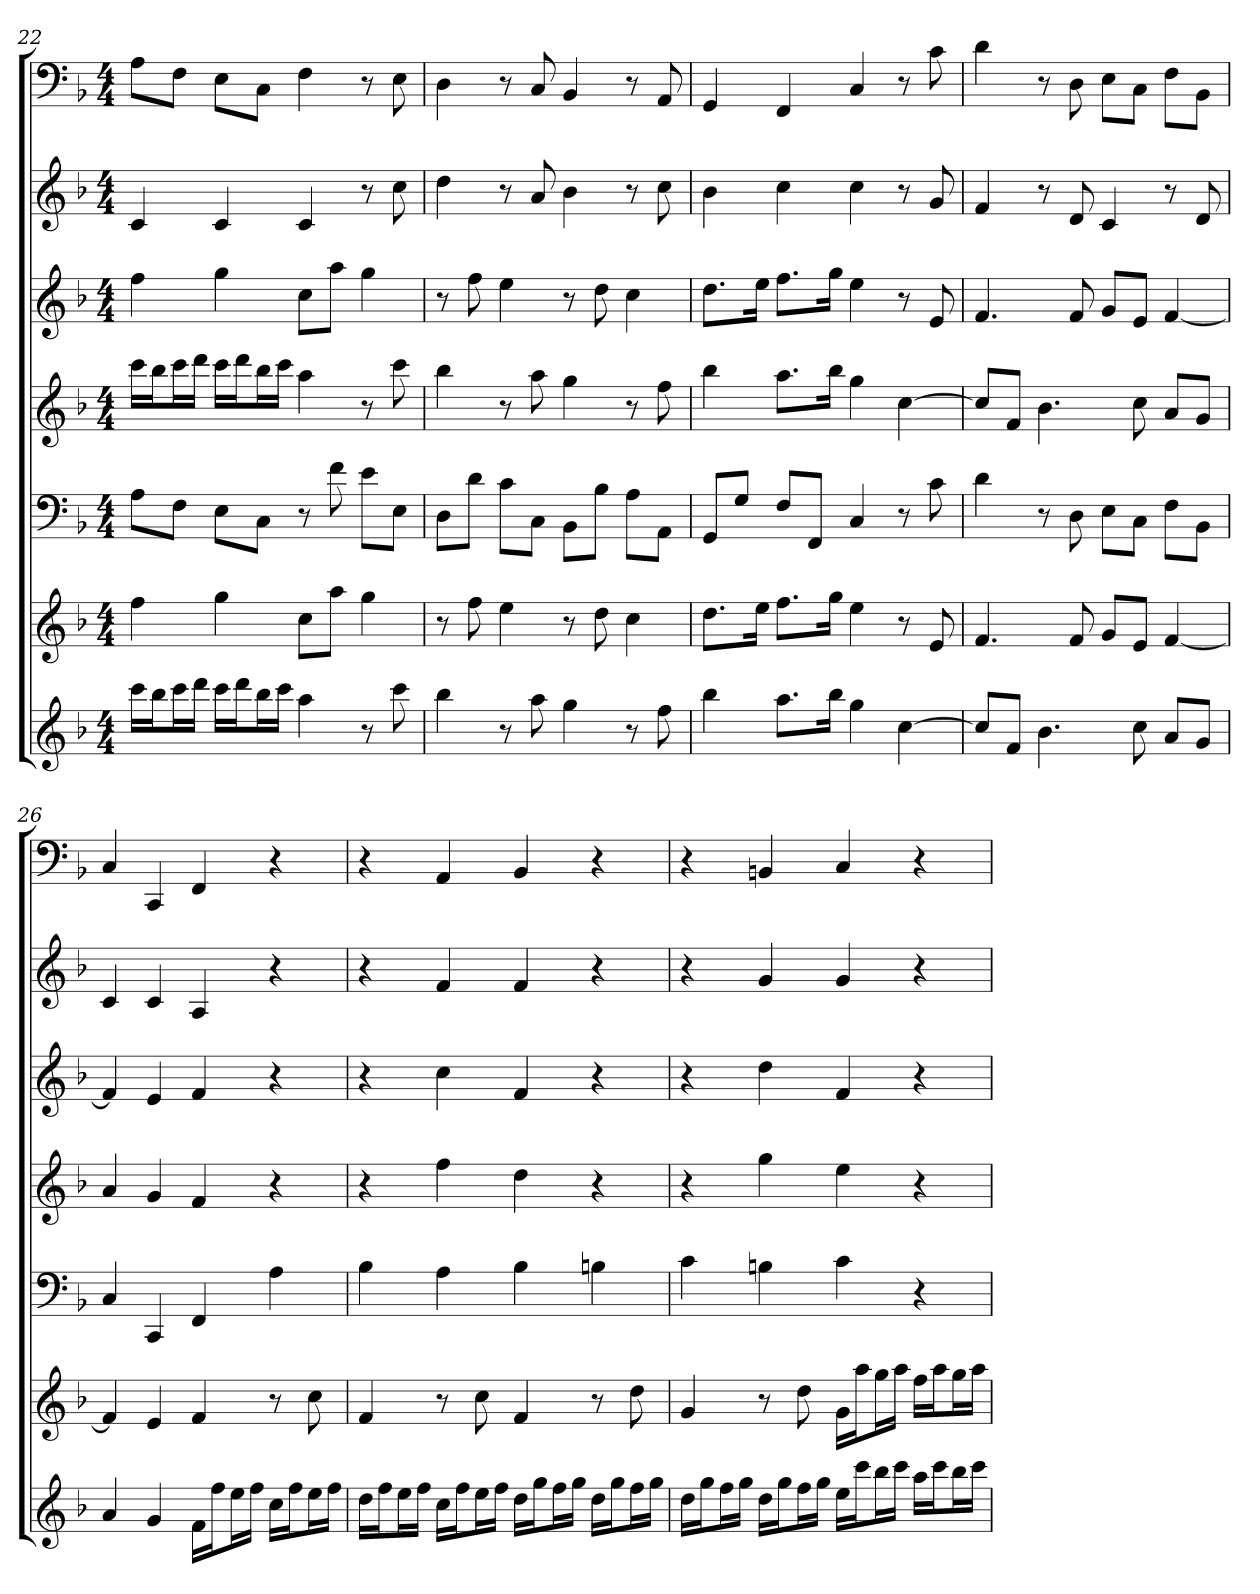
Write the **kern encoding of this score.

**kern	**kern	**kern	**kern	**kern	**kern	**kern
*part7	*part6	*part5	*part4	*part3	*part2	*part1
*staff7	*staff6	*staff5	*staff4	*staff3	*staff2	*staff1
*k[b-]	*k[b-]	*k[b-]	*k[b-]	*k[b-]	*k[b-]	*k[b-]
*F:	*F:	*F:	*F:	*F:	*F:	*F:
*M4/4	*M4/4	*M4/4	*M4/4	*M4/4	*M4/4	*M4/4
=22	=22	=22	=22	=22	=22	=22
16cccLL	4ff	8AL	16cccLL	4ff	4c	8AL
16bb-J	.	.	16bb-J	.	.	.
16cccL	.	8FJ	16cccL	.	.	8FJ
16dddJJ	.	.	16dddJJ	.	.	.
16cccLL	4gg	8EL	16cccLL	4gg	4c	8EL
16dddJ	.	.	16dddJ	.	.	.
16bb-L	.	8CJ	16bb-L	.	.	8CJ
16cccJJ	.	.	16cccJJ	.	.	.
4aa	8ccL	8r	4aa	8ccL	4c	4F
.	8aaJ	8f	.	8aaJ	.	.
8r	4gg	8eL	8r	4gg	8r	8r
8ccc	.	8EJ	8ccc	.	8cc	8E
=23	=23	=23	=23	=23	=23	=23
4bb-	8r	8DL	4bb-	8r	4dd	4D
.	8ff	8dJ	.	8ff	.	.
8r	4ee	8cL	8r	4ee	8r	8r
8aa	.	8CJ	8aa	.	8a	8C
4gg	8r	8BB-L	4gg	8r	4b-	4BB-
.	8dd	8B-J	.	8dd	.	.
8r	4cc	8AL	8r	4cc	8r	8r
8ff	.	8AAJ	8ff	.	8cc	8AA
=24	=24	=24	=24	=24	=24	=24
4bb-	8.ddL	8GGL	4bb-	8.ddL	4b-	4GG
.	.	8GJ	.	.	.	.
.	16eeJk	.	.	16eeJk	.	.
8.aaL	8.ffL	8FL	8.aaL	8.ffL	4cc	4FF
.	.	8FFJ	.	.	.	.
16bb-Jk	16ggJk	.	16bb-Jk	16ggJk	.	.
4gg	4ee	4C	4gg	4ee	4cc	4C
[4cc	8r	8r	[4cc	8r	8r	8r
.	8e	8c	.	8e	8g	8c
=25	=25	=25	=25	=25	=25	=25
8ccL]	4.f	4d	8ccL]	4.f	4f	4d
8fJ	.	.	8fJ	.	.	.
4.b-	.	8r	4.b-	.	8r	8r
.	8f	8D	.	8f	8d	8D
.	8gL	8EL	.	8gL	4c	8EL
8cc	8eJ	8CJ	8cc	8eJ	.	8CJ
8aL	[4f	8FL	8aL	[4f	8r	8FL
8gJ	.	8BB-J	8gJ	.	8d	8BB-J
=26	=26	=26	=26	=26	=26	=26
4a	4f]	4C	4a	4f]	4c	4C
4g	4e	4CC	4g	4e	4c	4CC
16fLL	4f	4FF	4f	4f	4A	4FF
16ffJ	.	.	.	.	.	.
16eeL	.	.	.	.	.	.
16ffJJ	.	.	.	.	.	.
16ccLL	8r	4A	4r	4r	4r	4r
16ffJ	.	.	.	.	.	.
16eeL	8cc	.	.	.	.	.
16ffJJ	.	.	.	.	.	.
=27	=27	=27	=27	=27	=27	=27
16ddLL	4f	4B-	4r	4r	4r	4r
16ffJ	.	.	.	.	.	.
16eeL	.	.	.	.	.	.
16ffJJ	.	.	.	.	.	.
16ccLL	8r	4A	4ff	4cc	4f	4AA
16ffJ	.	.	.	.	.	.
16eeL	8cc	.	.	.	.	.
16ffJJ	.	.	.	.	.	.
16ddLL	4f	4B-	4dd	4f	4f	4BB-
16ggJ	.	.	.	.	.	.
16ffL	.	.	.	.	.	.
16ggJJ	.	.	.	.	.	.
16ddLL	8r	4Bn	4r	4r	4r	4r
16ggJ	.	.	.	.	.	.
16ffL	8dd	.	.	.	.	.
16ggJJ	.	.	.	.	.	.
=28	=28	=28	=28	=28	=28	=28
16ddLL	4g	4c	4r	4r	4r	4r
16ggJ	.	.	.	.	.	.
16ffL	.	.	.	.	.	.
16ggJJ	.	.	.	.	.	.
16ddLL	8r	4Bn	4gg	4dd	4g	4BBn
16ggJ	.	.	.	.	.	.
16ffL	8dd	.	.	.	.	.
16ggJJ	.	.	.	.	.	.
16eeLL	16gLL	4c	4ee	4f	4g	4C
16cccJ	16aaJ	.	.	.	.	.
16bb-L	16ggL	.	.	.	.	.
16cccJJ	16aaJJ	.	.	.	.	.
16aaLL	16ffLL	4r	4r	4r	4r	4r
16cccJ	16aaJ	.	.	.	.	.
16bb-L	16ggL	.	.	.	.	.
16cccJJ	16aaJJ	.	.	.	.	.
=	=	=	=	=	=	=
*-	*-	*-	*-	*-	*-	*-
